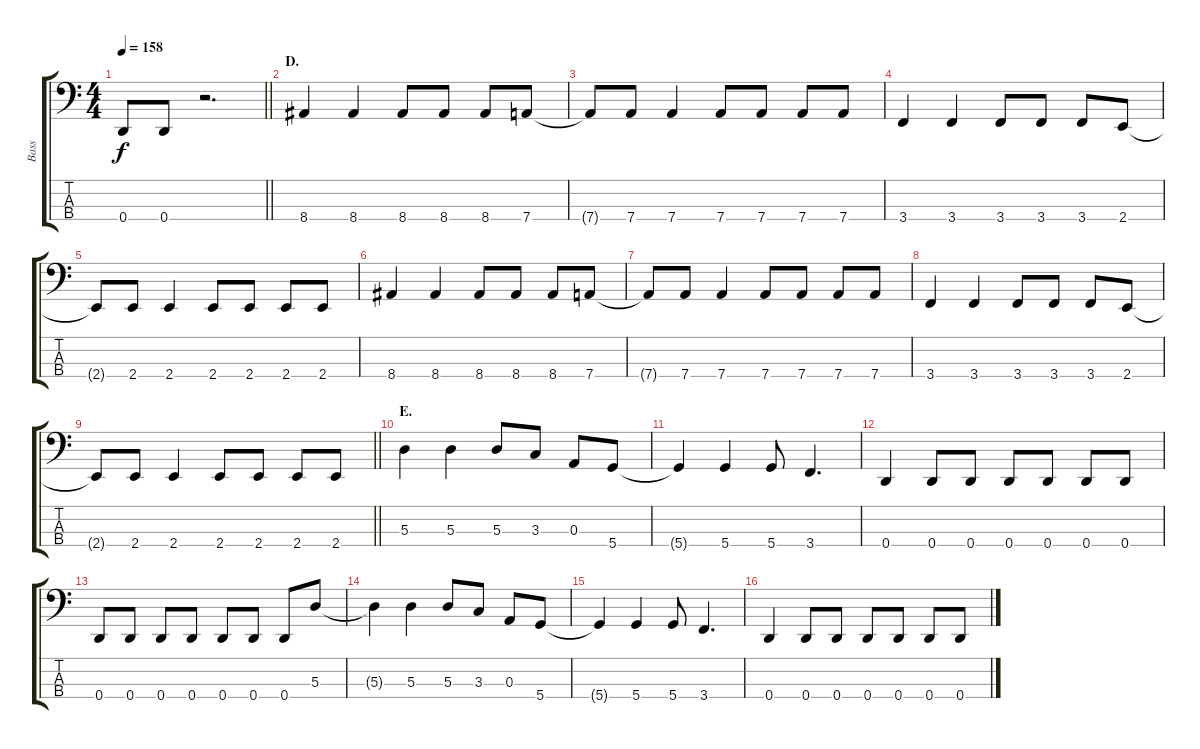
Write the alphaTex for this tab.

\track ("Bass" "Bass") {instrument electricbasspick}
\staff {score tabs}
\tuning (G2 D2 A1 D1) {hide}
\ts (4 4)
\tempo 158
\clef f4
\barLineRight lightlight
\ks c
0.4.8{dy f} 0.4.8 r.2{d} |
\section ("" "D.")
8.4.4 8.4.4 8.4.8 8.4.8 8.4.8 7.4.8 |
7.4{t}.8 7.4.8 7.4.4 7.4.8 7.4.8 7.4.8 7.4.8 |
3.4.4 3.4.4 3.4.8 3.4.8 3.4.8 2.4.8 |
2.4{t}.8 2.4.8 2.4.4 2.4.8 2.4.8 2.4.8 2.4.8 |
8.4.4 8.4.4 8.4.8 8.4.8 8.4.8 7.4.8 |
7.4{t}.8 7.4.8 7.4.4 7.4.8 7.4.8 7.4.8 7.4.8 |
3.4.4 3.4.4 3.4.8 3.4.8 3.4.8 2.4.8 |
\barLineRight lightlight
2.4{t}.8 2.4.8 2.4.4 2.4.8 2.4.8 2.4.8 2.4.8 |
\section ("" "E.")
5.3.4 5.3.4 5.3.8 3.3.8 0.3.8 5.4.8 |
5.4{t}.4 5.4.4 5.4.8 3.4.4{d} |
0.4.4 0.4.8 0.4.8 0.4.8 0.4.8 0.4.8 0.4.8 |
0.4.8 0.4.8 0.4.8 0.4.8 0.4.8 0.4.8 0.4.8 5.3.8 |
5.3{t}.4 5.3.4 5.3.8 3.3.8 0.3.8 5.4.8 |
5.4{t}.4 5.4.4 5.4.8 3.4.4{d} |
0.4.4 0.4.8 0.4.8 0.4.8 0.4.8 0.4.8 0.4.8
